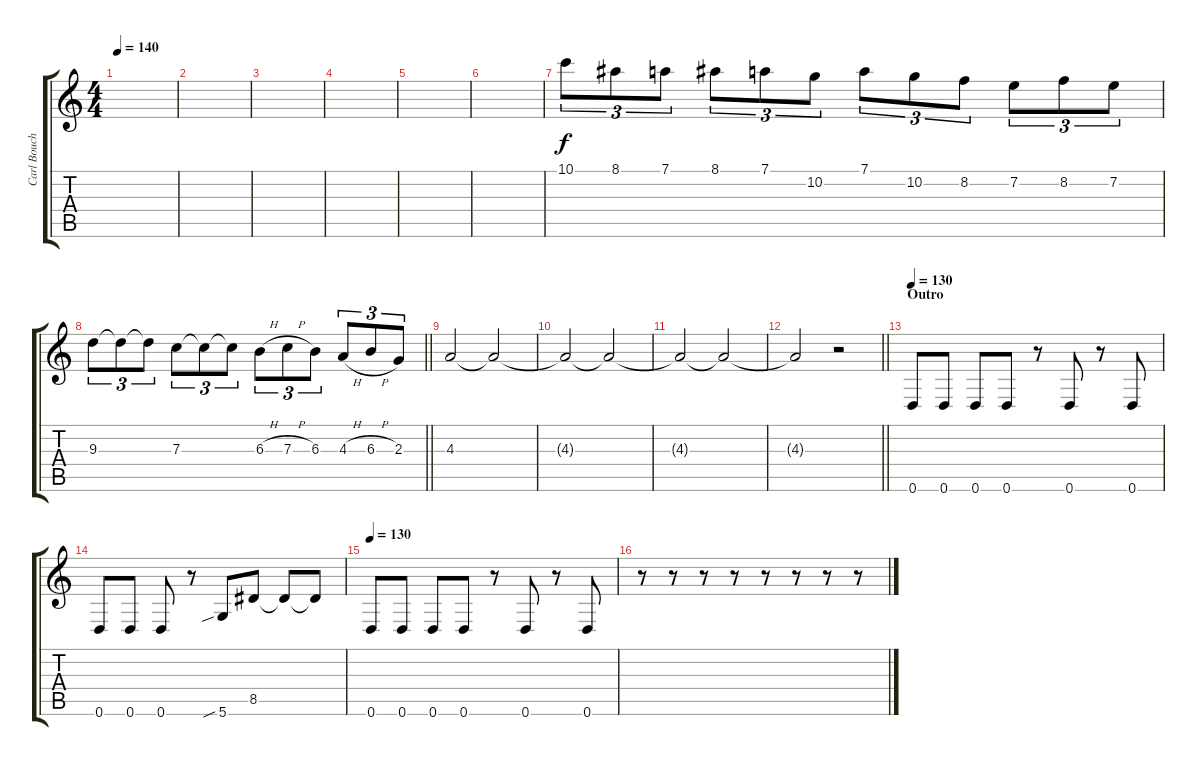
\track ("Carl Bouchard" "Carl Bouch") {instrument distortionguitar}
\staff {score tabs}
\tuning (D4 A3 F3 C3 G2 D2) {hide}
\ts (4 4)
\tempo 140
\clef g2
\ks c
|
|
|
|
|
|
10.1.8{tu (3 2) volume 13} 8.1.8{tu (3 2)} 7.1.8{tu (3 2)} 8.1.8{tu (3 2)} 7.1.8{tu (3 2)} 10.2.8{tu (3 2)} 7.1.8{tu (3 2)} 10.2.8{tu (3 2)} 8.2.8{tu (3 2)} 7.2.8{tu (3 2)} 8.2.8{tu (3 2)} 7.2.8{tu (3 2)} |
\barLineRight lightlight
9.3.8{tu (3 2)} 9.3{t}.8{tu (3 2)} 9.3{t}.8{tu (3 2)} 7.3.8{tu (3 2)} 7.3{t}.8{tu (3 2)} 7.3{t}.8{tu (3 2)} 6.3{h}.8{tu (3 2)} 7.3{h}.8{tu (3 2)} 6.3.8{tu (3 2)} 4.3{h}.8{tu (3 2)} 6.3{h}.8{tu (3 2)} 2.3.8{tu (3 2)} |
4.3.2{volume 5} 4.3{t}.2 |
4.3{t}.2 4.3{t}.2 |
4.3{t}.2 4.3{t}.2 |
\barLineRight lightlight
4.3{t}.2 r.2 |
\section ("" "Outro")
\tempo 130
0.6.8{volume 10 balance 8} 0.6.8 0.6.8 0.6.8 r.8 0.6.8 r.8 0.6.8 |
0.6.8 0.6.8 0.6.8 r.8 5.6{sib}.8 8.5.8 8.5{t}.8 8.5{t}.8 |
\tempo 130
0.6.8{volume 10 balance 8} 0.6.8 0.6.8 0.6.8 r.8 0.6.8 r.8 0.6.8 |
r.8 r.8 r.8 r.8 r.8 r.8 r.8 r.8
